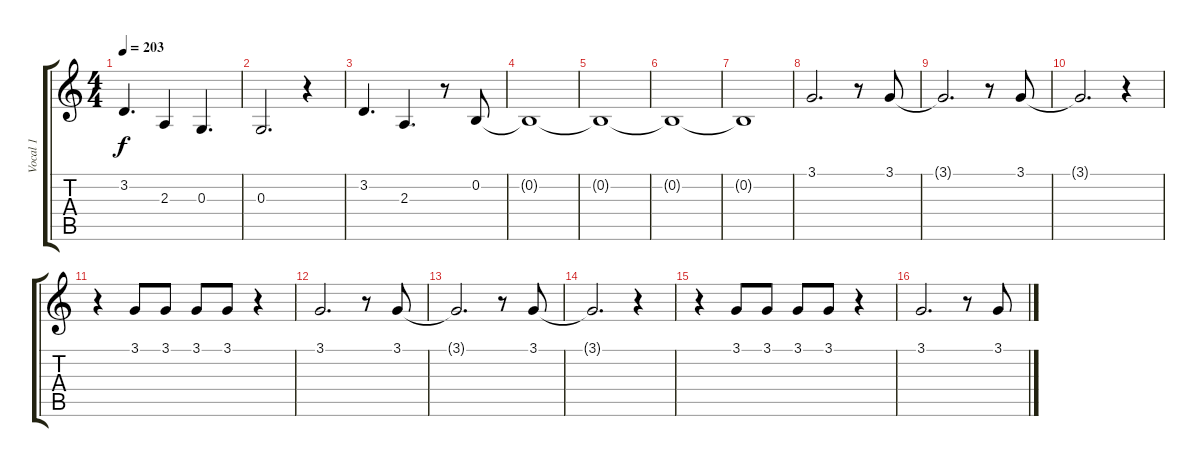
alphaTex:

\track ("Vocal 1" "Vocal 1") {instrument lead8bassandlead}
\staff {score tabs}
\tuning (E4 B3 G3 D3 A2 E2) {hide}
\ts (4 4)
\tempo 203
\clef g2
\ks c
3.2.4{d dy f} 2.3.4 0.3.4{d} |
0.3.2{d} r.4 |
3.2.4{d} 2.3.4{d} r.8 0.2.8 |
0.2{t}.1 |
0.2{t}.1 |
0.2{t}.1 |
0.2{t}.1 |
3.1.2{d} r.8 3.1.8 |
3.1{t}.2{d} r.8 3.1.8 |
3.1{t}.2{d} r.4 |
r.4 3.1.8 3.1.8 3.1.8 3.1.8 r.4 |
3.1.2{d} r.8 3.1.8 |
3.1{t}.2{d} r.8 3.1.8 |
3.1{t}.2{d} r.4 |
r.4 3.1.8 3.1.8 3.1.8 3.1.8 r.4 |
3.1.2{d} r.8 3.1.8
